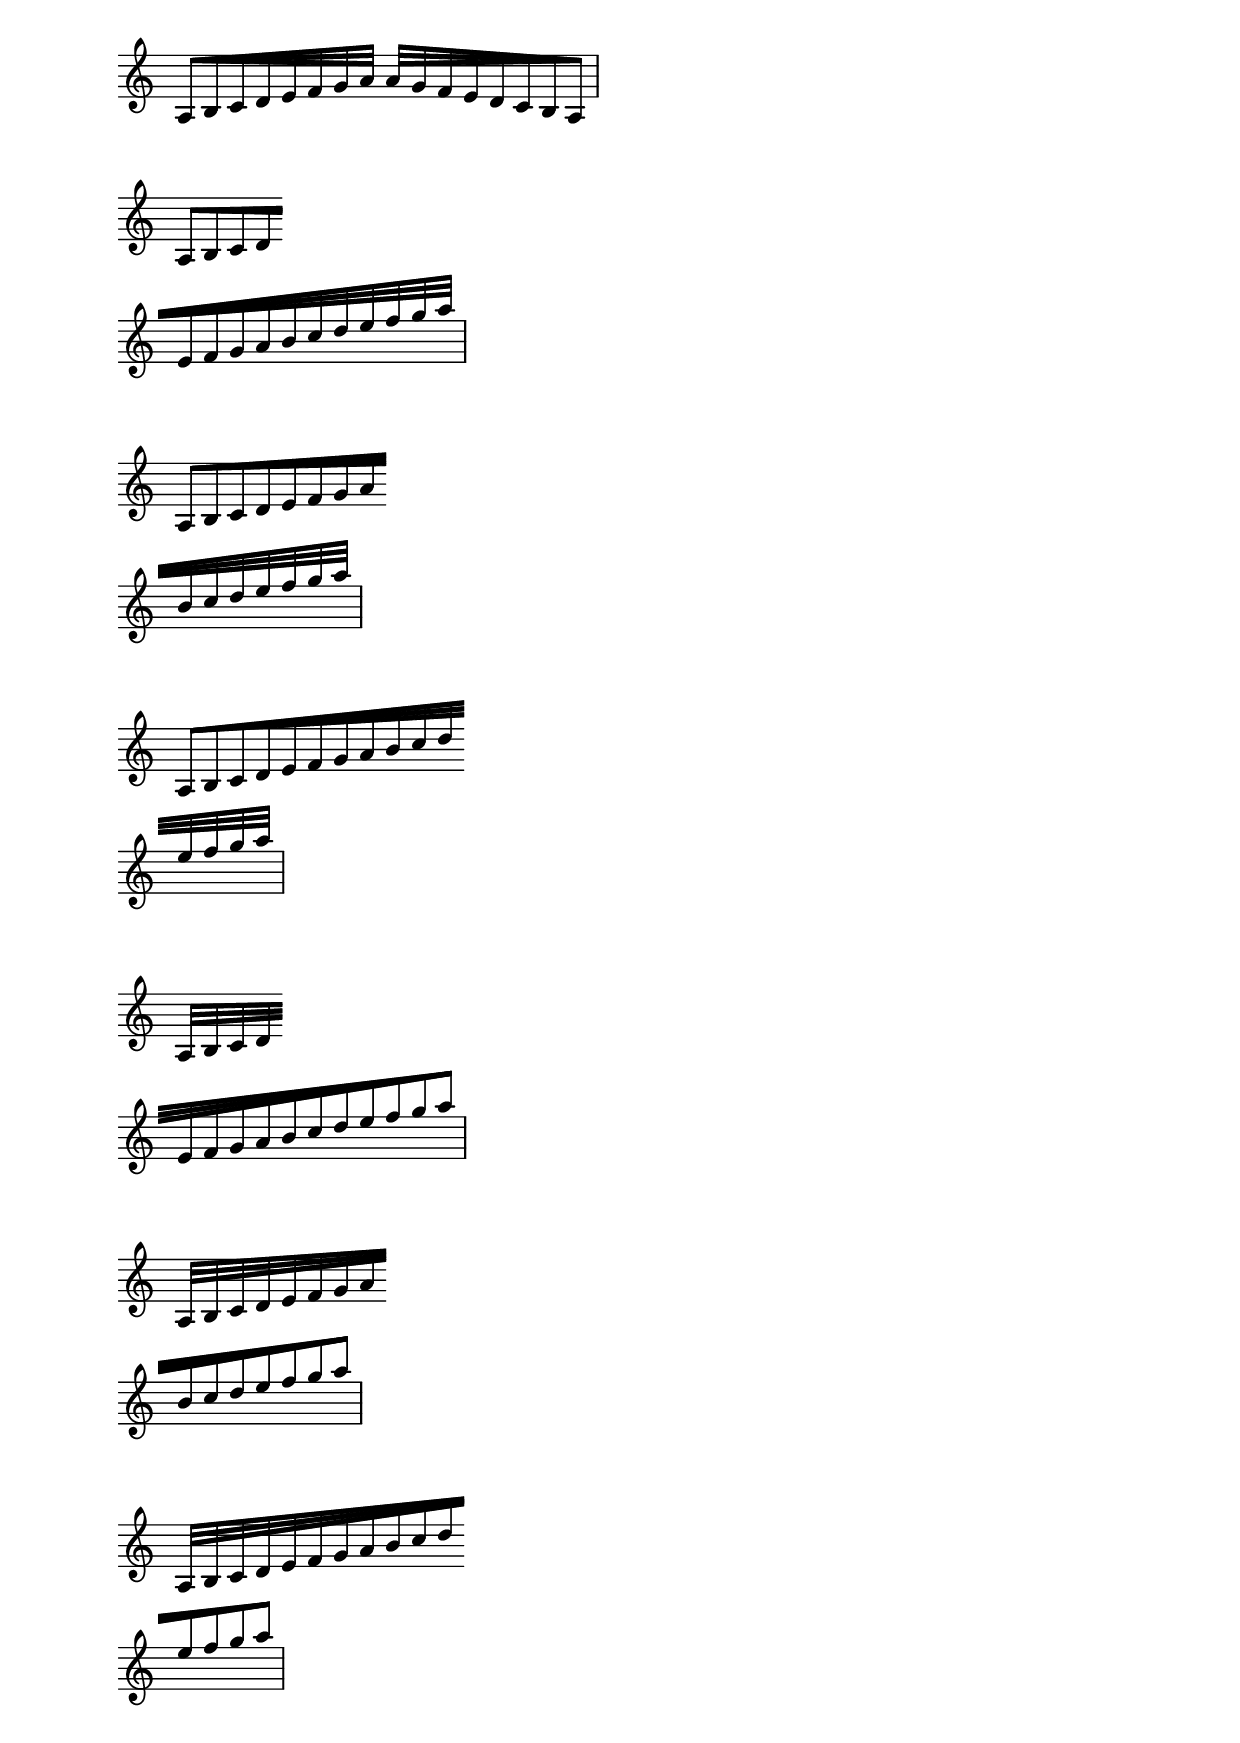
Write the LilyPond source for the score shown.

\version "2.16.0"
\header  {
  texidoc = "Feathered beams should have the same progress of their feathering
at the end of a line break as they do at the beginning of the next line."
}

\paper {
  left-margin = 2\cm
  line-width = 10\cm
  ragged-right = ##t
  indent = 0\cm
}

\new Staff <<
  \relative c' {
    \cadenzaOn
    \override Staff . TimeSignature #'stencil = ##f
    \override Voice . Beam #'breakable = ##t
    \once \override Voice . Beam #'grow-direction = #RIGHT
    a32[ b c d e f g a ]
    \once \override Voice . Beam #'grow-direction = #LEFT
    a[ g f e d c b a]  \bar "|"
} >>

\new Staff <<
  \relative c' {
    \cadenzaOn
    \override Staff . TimeSignature #'stencil = ##f
    \override Voice . Beam #'breakable = ##t
    \once \override Voice . Beam #'grow-direction = #RIGHT
    a32[ b c d \bar "" \break e f g a b c d e f g a ] \bar "|"
} >>

\new Staff <<
  \relative c' {
    \cadenzaOn
    \override Staff . TimeSignature #'stencil = ##f
    \override Voice . Beam #'breakable = ##t
    \once \override Voice . Beam #'grow-direction = #RIGHT
    a32[ b c d e f g a \bar "" \break b c d e f g a ] \bar "|"
} >>

\new Staff <<
  \relative c' {
    \cadenzaOn
    \override Staff . TimeSignature #'stencil = ##f
    \override Voice . Beam #'breakable = ##t
    \once \override Voice . Beam #'grow-direction = #RIGHT
    a32[ b c d e f g a b c d \bar "" \break e f g a ] \bar "|"
} >>

\new Staff <<
  \relative c' {
    \cadenzaOn
    \override Staff . TimeSignature #'stencil = ##f
    \override Voice . Beam #'breakable = ##t
    \once \override Voice . Beam #'grow-direction = #LEFT
    a32[ b c d \bar "" \break e f g a b c d e f g a ] \bar "|"
} >>

\new Staff <<
  \relative c' {
    \cadenzaOn
    \override Staff . TimeSignature #'stencil = ##f
    \override Voice . Beam #'breakable = ##t
    \once \override Voice . Beam #'grow-direction = #LEFT
    a32[ b c d e f g a \bar "" \break b c d e f g a ] \bar "|"
} >>

\new Staff <<
  \relative c' {
    \cadenzaOn
    \override Staff . TimeSignature #'stencil = ##f
    \override Voice . Beam #'breakable = ##t
    \once \override Voice . Beam #'grow-direction = #LEFT
    a32[ b c d e f g a b c d \bar "" \break e f g a ] \bar "|"
} >>

\new Staff <<
  \relative c' {
    \cadenzaOn
    \override Staff . TimeSignature #'stencil = ##f
    \override Voice . Stem #'direction = #DOWN
    \override Voice . Beam #'breakable = ##t
    \once \override Voice . Beam #'grow-direction = #RIGHT
    a32[ b c d \bar "" \break e f g a b c d e f g a ] \bar "|"
} >>

\new Staff <<
  \relative c' {
    \cadenzaOn
    \override Staff . TimeSignature #'stencil = ##f
    \override Voice . Stem #'direction = #DOWN
    \override Voice . Beam #'breakable = ##t
    \once \override Voice . Beam #'grow-direction = #RIGHT
    a32[ b c d e f g a \bar "" \break b c d e f g a ] \bar "|"
} >>

\new Staff <<
  \relative c' {
    \cadenzaOn
    \override Staff . TimeSignature #'stencil = ##f
    \override Voice . Stem #'direction = #DOWN
    \override Voice . Beam #'breakable = ##t
    \once \override Voice . Beam #'grow-direction = #RIGHT
    a32[ b c d e f g a b c d \bar "" \break e f g a ] \bar "|"
} >>

\new Staff <<
  \relative c' {
    \cadenzaOn
    \override Staff . TimeSignature #'stencil = ##f
    \override Voice . Stem #'direction = #DOWN
    \override Voice . Beam #'breakable = ##t
    \once \override Voice . Beam #'grow-direction = #LEFT
    a32[ b c d \bar "" \break e f g a b c d e f g a ] \bar "|"
} >>

\new Staff <<
  \relative c' {
    \cadenzaOn
    \override Staff . TimeSignature #'stencil = ##f
    \override Voice . Stem #'direction = #DOWN
    \override Voice . Beam #'breakable = ##t
    \once \override Voice . Beam #'grow-direction = #LEFT
    a32[ b c d e f g a \bar "" \break b c d e f g a ] \bar "|"
} >>

\new Staff <<
  \relative c' {
    \cadenzaOn
    \override Staff . TimeSignature #'stencil = ##f
    \override Voice . Stem #'direction = #DOWN
    \override Voice . Beam #'breakable = ##t
    \once \override Voice . Beam #'grow-direction = #LEFT
    a32[ b c d e f g a b c d \bar "" \break e f g a ] \bar "|"
} >>
